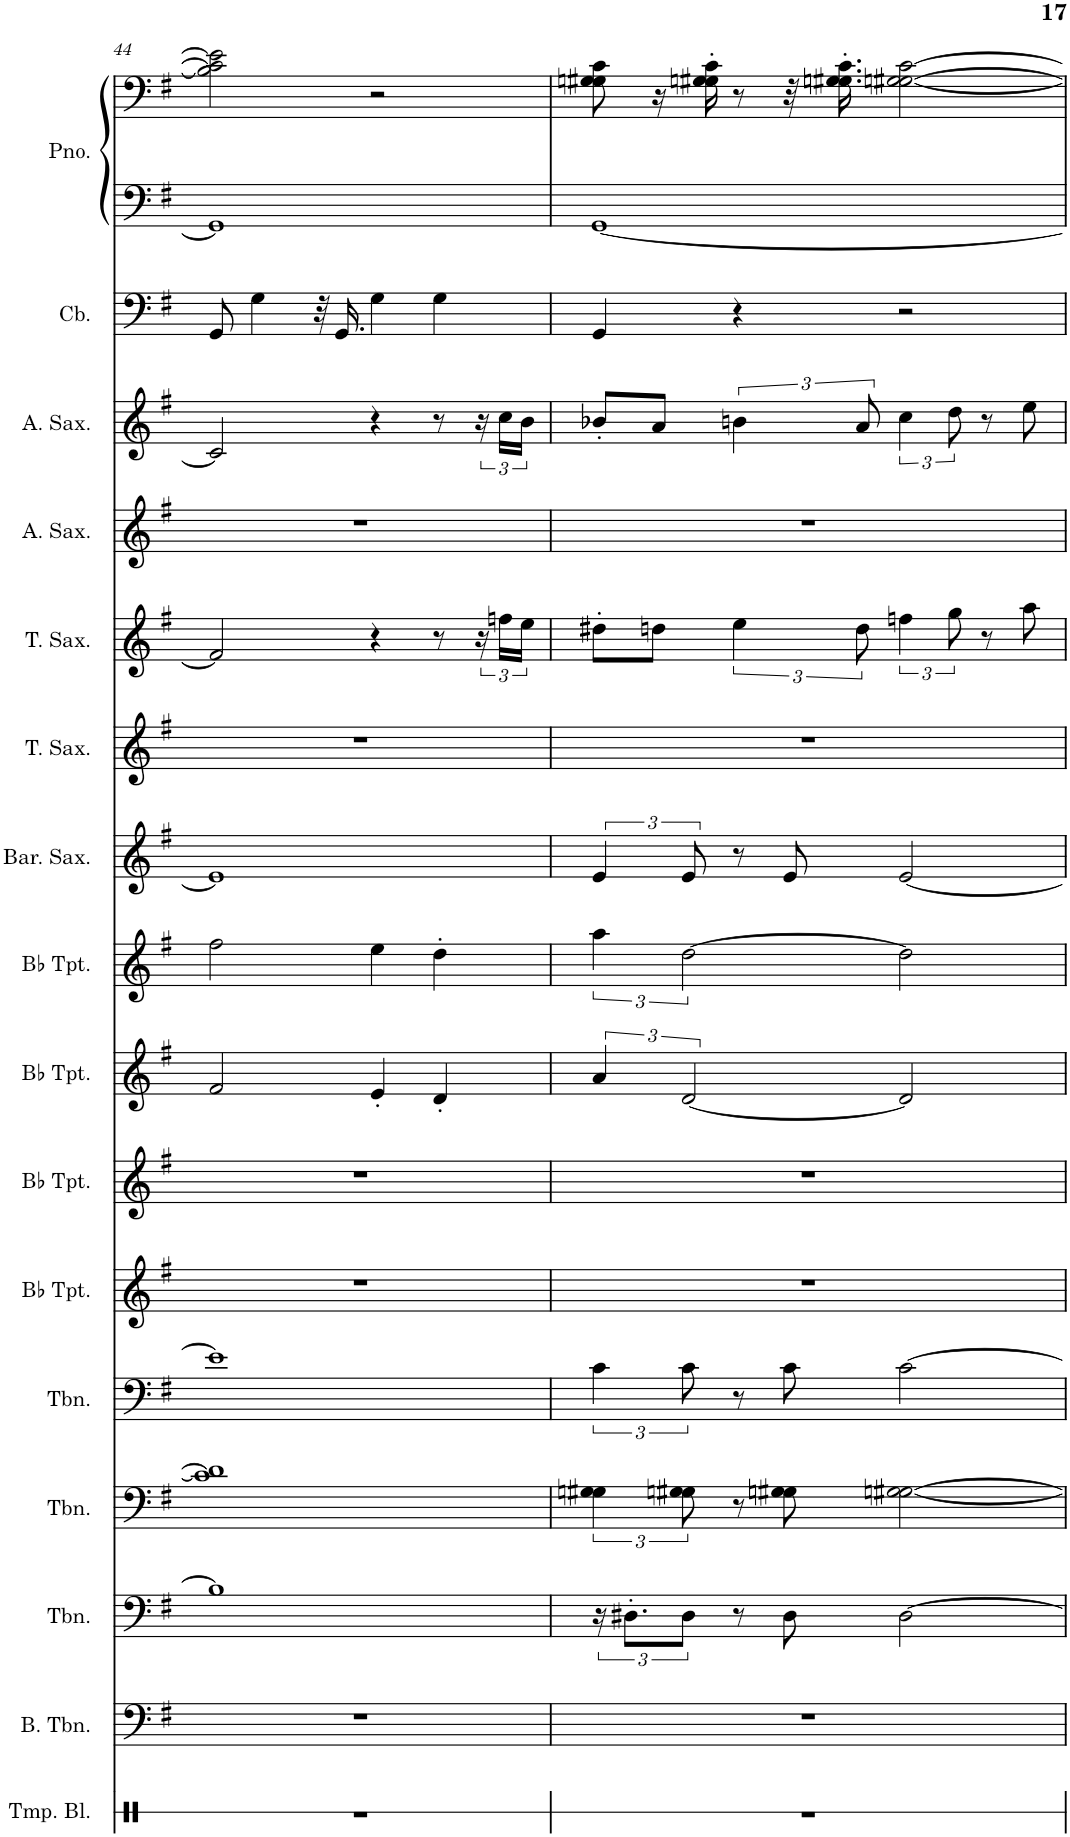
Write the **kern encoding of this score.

**kern	**kern	**kern	**kern	**kern	**kern	**kern	**kern	**kern	**kern	**kern	**kern	**kern	**kern	**kern	**kern	**kern
*part16	*part15	*part14	*part13	*part12	*part11	*part10	*part9	*part8	*part7	*part6	*part5	*part4	*part3	*part2	*part1	*part1
*staff17	*staff16	*staff15	*staff14	*staff13	*staff12	*staff11	*staff10	*staff9	*staff8	*staff7	*staff6	*staff5	*staff4	*staff3	*staff2	*staff1
*I"Temple Blocks	*I"Bass Trombone	*I"Trombone	*I"Trombone	*I"Trombone	*I"Bb Trumpet	*I"Bb Trumpet	*I"Bb Trumpet	*I"Bb Trumpet	*I"Baritone Saxophone	*I"Tenor Saxophone	*I"Tenor Saxophone	*I"Alto Saxophone	*I"Alto Saxophone	*I"Contrabass	*I"Piano	*
*I'Tmp. Bl.	*I'B. Tbn.	*I'Tbn.	*I'Tbn.	*I'Tbn.	*I'Bb Tpt.	*I'Bb Tpt.	*I'Bb Tpt.	*I'Bb Tpt.	*I'Bar. Sax.	*I'T. Sax.	*I'T. Sax.	*I'A. Sax.	*I'A. Sax.	*I'Cb.	*I'Pno.	*
!!LO:PB:g=z
*clefX	*clefF4	*clefF4	*clefF4	*clefF4	*clefG2	*clefG2	*clefG2	*clefG2	*clefG2	*clefG2	*clefG2	*clefG2	*clefG2	*clefF4	*clefF4	*clefG2
*	*	*	*	*	*Trd1c2	*Trd1c2	*Trd1c2	*Trd1c2	*Trd12c21	*Trd8c14	*Trd8c14	*Trd5c9	*Trd5c9	*Trd7c12	*	*
*k[]	*k[f#]	*k[f#]	*k[f#]	*k[f#]	*k[f#]	*k[f#]	*k[f#]	*k[f#]	*k[f#]	*k[f#]	*k[f#]	*k[f#]	*k[f#]	*k[f#]	*k[f#]	*k[f#]
*M4/4	*M4/4	*M4/4	*M4/4	*M4/4	*M4/4	*M4/4	*M4/4	*M4/4	*M4/4	*M4/4	*M4/4	*M4/4	*M4/4	*M4/4	*M4/4	*M4/4
=44	=44	=44	=44	=44	=44	=44	=44	=44	=44	=44	=44	=44	=44	=44	=44	=44
1r	1r	1B]	1c] 1d]	1e]	1r	1r	2f#/	2ff#\	1e]	1r	2f#/]	1r	2c#/]	8GG/	1GG]	2B\] 2c\] 2e\]
.	.	.	.	.	.	.	.	.	.	.	.	.	.	4G\	.	.
.	.	.	.	.	.	.	.	.	.	.	.	.	.	32r	.	.
.	.	.	.	.	.	.	.	.	.	.	.	.	.	16.GG/	.	.
.	.	.	.	.	.	.	4e'/	4ee\	.	.	4r	.	4r	4G\	.	2r
.	.	.	.	.	.	.	4d'/	4dd'\	.	.	8r	.	8r	4G\	.	.
.	.	.	.	.	.	.	.	.	.	.	24r	.	24r	.	.	.
.	.	.	.	.	.	.	.	.	.	.	24ffn\LL	.	24cc\LL	.	.	.
.	.	.	.	.	.	.	.	.	.	.	24ee\JJ	.	24b\JJ	.	.	.
=45	=45	=45	=45	=45	=45	=45	=45	=45	=45	=45	=45	=45	=45	=45	=45	=45
1r	1r	24r	6Gn\ 6G#X\	6c\	1r	1r	6a/	6aa\	6e/	1r	8dd#X'\L	1r	8b-X'/L	4GG/	[1GG	8Gn\ 8G#X\ 8c\
.	.	12.D#X'\L	.	.	.	.	.	.	.	.	.	.	.	.	.	.
.	.	.	.	.	.	.	.	.	.	.	8ddn\J	.	8a/J	.	.	16r
.	.	12D#\J	12Gn\ 12G#X\	12c\	.	.	[3d/	[3dd\	12e/	.	.	.	.	.	.	.
.	.	.	.	.	.	.	.	.	.	.	.	.	.	.	.	16Gn\' 16G#X\' 16c\'
.	.	8r	8r	8r	.	.	.	.	8r	.	6ee\	.	6bn\	4r	.	8r
.	.	8D#\	8Gn\ 8G#X\	8c\	.	.	.	.	8e/	.	.	.	.	.	.	32r
.	.	.	.	.	.	.	.	.	.	.	.	.	.	.	.	16.Gn\' 16.G#X\' 16.c\'
.	.	.	.	.	.	.	.	.	.	.	12dd\	.	12a/	.	.	.
.	.	[2D#\	[2Gn\ [2G#X\	[2c\	.	.	2d/]	2dd\]	[2e/	.	6ffn\	.	6cc\	2r	.	[2Gn\ [2G#X\ [2c\
.	.	.	.	.	.	.	.	.	.	.	12gg\	.	12dd\	.	.	.
.	.	.	.	.	.	.	.	.	.	.	8r	.	8r	.	.	.
.	.	.	.	.	.	.	.	.	.	.	8aa\	.	8ee\	.	.	.
=	=	=	=	=	=	=	=	=	=	=	=	=	=	=	=	=
*-	*-	*-	*-	*-	*-	*-	*-	*-	*-	*-	*-	*-	*-	*-	*-	*-
